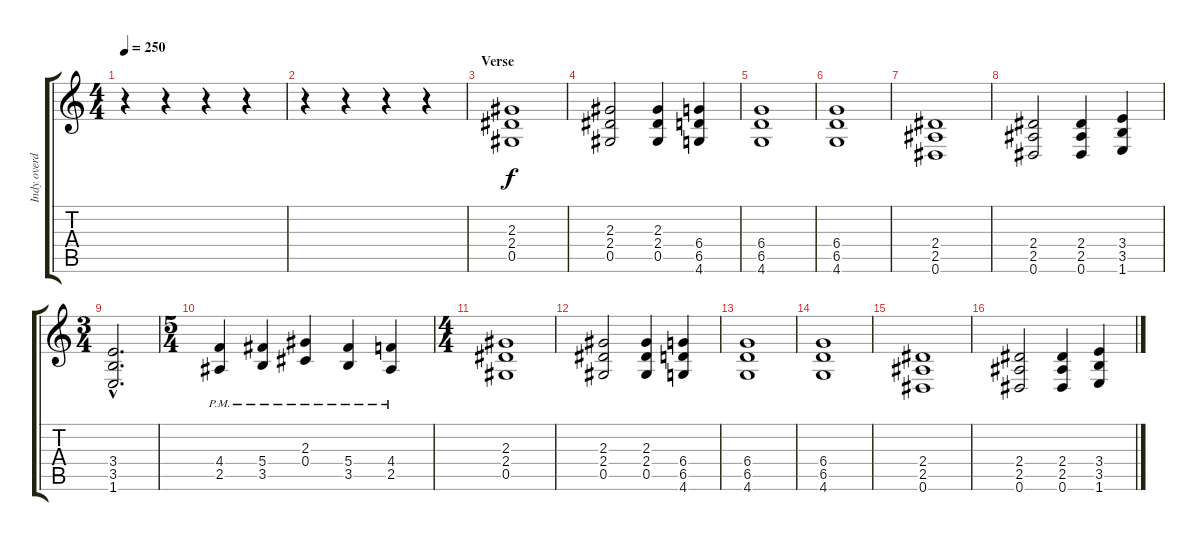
\track ("Indy overdrive" "Indy overd") {instrument distortionguitar}
\staff {score tabs}
\tuning (Eb4 Bb3 Gb3 Db3 Ab2 Eb2) {hide}
\ts (4 4)
\tempo 250
\clef g2
\ks c
r.4{dy f} r.4 r.4 r.4 |
r.4 r.4 r.4 r.4 |
\section ("" "Verse")
(2.3 2.4 0.5).1 |
(2.3 2.4 0.5).2 (2.3 2.4 0.5).4 (6.4 6.5 4.6).4 |
(6.4 6.5 4.6).1 |
(6.4 6.5 4.6).1 |
(2.4 2.5 0.6).1 |
(2.4 2.5 0.6).2 (2.4 2.5 0.6).4 (3.4 3.5 1.6).4 |
\ts (3 4)
(3.4{hac} 3.5{hac} 1.6{hac}).2{d} |
\ts (5 4)
(4.4{pm} 2.5{pm}).4 (5.4{pm} 3.5{pm}).4 (2.3{pm} 0.4{pm}).4 (5.4{pm} 3.5{pm}).4 (4.4{pm} 2.5{pm}).4 |
\ts (4 4)
(2.3 2.4 0.5).1 |
(2.3 2.4 0.5).2 (2.3 2.4 0.5).4 (6.4 6.5 4.6).4 |
(6.4 6.5 4.6).1 |
(6.4 6.5 4.6).1 |
(2.4 2.5 0.6).1 |
(2.4 2.5 0.6).2 (2.4 2.5 0.6).4 (3.4 3.5 1.6).4
